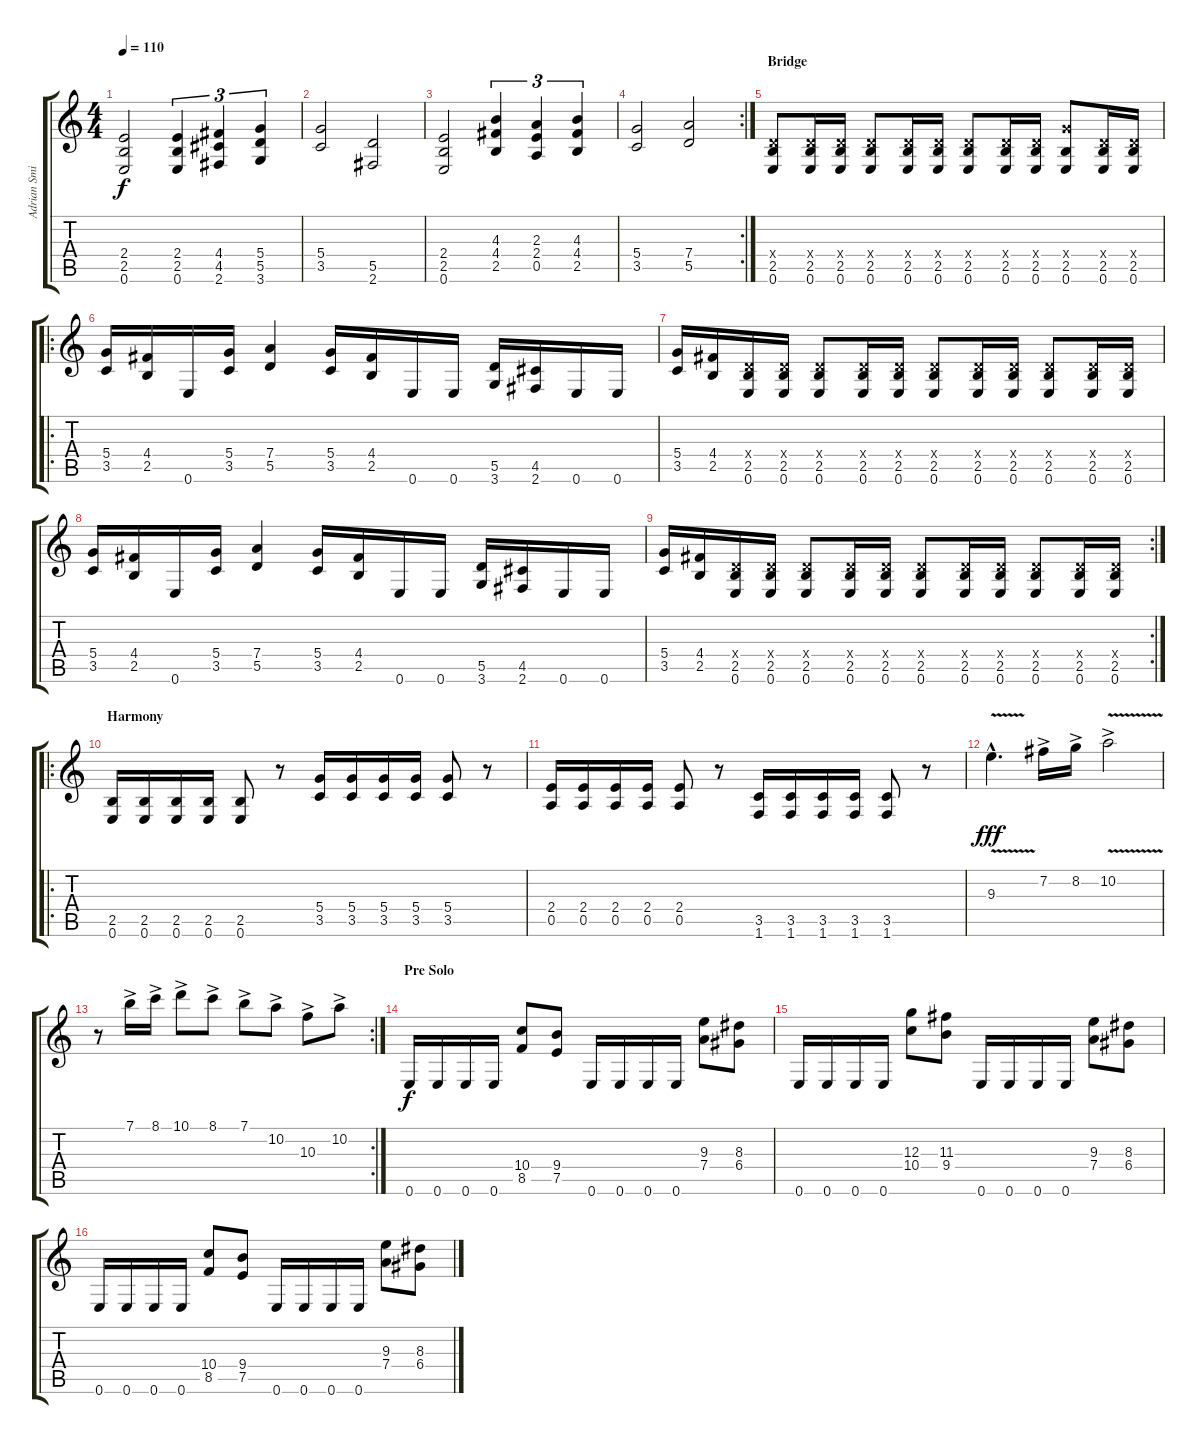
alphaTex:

\track ("Adrian Smith : (Distortion)" "Adrian Smi") {instrument distortionguitar}
\staff {score tabs}
\tuning (E4 B3 G3 D3 A2 E2) {hide}
\ts (4 4)
\tempo 110
\clef g2
\ks c
(2.4 2.5 0.6).2{dy f} (2.4 2.5 0.6).4{tu (3 2)} (4.4 4.5 2.6).4{tu (3 2)} (5.4 5.5 3.6).4{tu (3 2)} |
(5.4 3.5).2 (5.5 2.6).2 |
(2.4 2.5 0.6).2 (4.3 4.4 2.5).4{tu (3 2)} (2.3 2.4 0.5).4{tu (3 2)} (4.3 4.4 2.5).4{tu (3 2)} |
\rc 2
(5.4 3.5).2 (7.4 5.5).2 |
\section ("" "Bridge")
(0.4{x} 2.5 0.6).8 (0.4{x} 2.5 0.6).16 (0.4{x} 2.5 0.6).16 (0.4{x} 2.5 0.6).8 (0.4{x} 2.5 0.6).16 (0.4{x} 2.5 0.6).16 (0.4{x} 2.5 0.6).8 (0.4{x} 2.5 0.6).16 (0.4{x} 2.5 0.6).16 (5.4{x} 2.5 0.6).8 (0.4{x} 2.5 0.6).16 (0.4{x} 2.5 0.6).16 |
\ro
(5.4 3.5).16 (4.4 2.5).16 0.6.16 (5.4 3.5).16 (7.4 5.5).4 (5.4 3.5).16 (4.4 2.5).16 0.6.16 0.6.16 (5.5 3.6).16 (4.5 2.6).16 0.6.16 0.6.16 |
(5.4 3.5).16 (4.4 2.5).16 (0.4{x} 2.5 0.6).16 (0.4{x} 2.5 0.6).16 (0.4{x} 2.5 0.6).8 (0.4{x} 2.5 0.6).16 (0.4{x} 2.5 0.6).16 (0.4{x} 2.5 0.6).8 (0.4{x} 2.5 0.6).16 (0.4{x} 2.5 0.6).16 (0.4{x} 2.5 0.6).8 (0.4{x} 2.5 0.6).16 (0.4{x} 2.5 0.6).16 |
(5.4 3.5).16 (4.4 2.5).16 0.6.16 (5.4 3.5).16 (7.4 5.5).4 (5.4 3.5).16 (4.4 2.5).16 0.6.16 0.6.16 (5.5 3.6).16 (4.5 2.6).16 0.6.16 0.6.16 |
\rc 2
(5.4 3.5).16 (4.4 2.5).16 (0.4{x} 2.5 0.6).16 (0.4{x} 2.5 0.6).16 (0.4{x} 2.5 0.6).8 (0.4{x} 2.5 0.6).16 (0.4{x} 2.5 0.6).16 (0.4{x} 2.5 0.6).8 (0.4{x} 2.5 0.6).16 (0.4{x} 2.5 0.6).16 (0.4{x} 2.5 0.6).8 (0.4{x} 2.5 0.6).16 (0.4{x} 2.5 0.6).16 |
\ro
\section ("" "Harmony")
(2.5 0.6).16 (2.5 0.6).16 (2.5 0.6).16 (2.5 0.6).16 (2.5 0.6).8 r.8 (5.4 3.5).16 (5.4 3.5).16 (5.4 3.5).16 (5.4 3.5).16 (5.4 3.5).8 r.8 |
(2.4 0.5).16 (2.4 0.5).16 (2.4 0.5).16 (2.4 0.5).16 (2.4 0.5).8 r.8 (3.5 1.6).16 (3.5 1.6).16 (3.5 1.6).16 (3.5 1.6).16 (3.5 1.6).8 r.8 |
9.3{v hac}.4{d dy fff} 7.2{ac}.16 8.2{ac}.16 10.2{v ac}.2 |
\rc 2
r.8 7.1{ac}.16 8.1{ac}.16 10.1{ac}.8 8.1{ac}.8 7.1{ac}.8 10.2{ac}.8 10.3{ac}.8 10.2{ac}.8 |
\section ("" "Pre Solo")
0.6.16{dy f} 0.6.16 0.6.16 0.6.16 (10.4 8.5).8 (9.4 7.5).8 0.6.16 0.6.16 0.6.16 0.6.16 (9.3 7.4).8 (8.3 6.4).8 |
0.6.16 0.6.16 0.6.16 0.6.16 (12.3 10.4).8 (11.3 9.4).8 0.6.16 0.6.16 0.6.16 0.6.16 (9.3 7.4).8 (8.3 6.4).8 |
0.6.16 0.6.16 0.6.16 0.6.16 (10.4 8.5).8 (9.4 7.5).8 0.6.16 0.6.16 0.6.16 0.6.16 (9.3 7.4).8 (8.3 6.4).8
